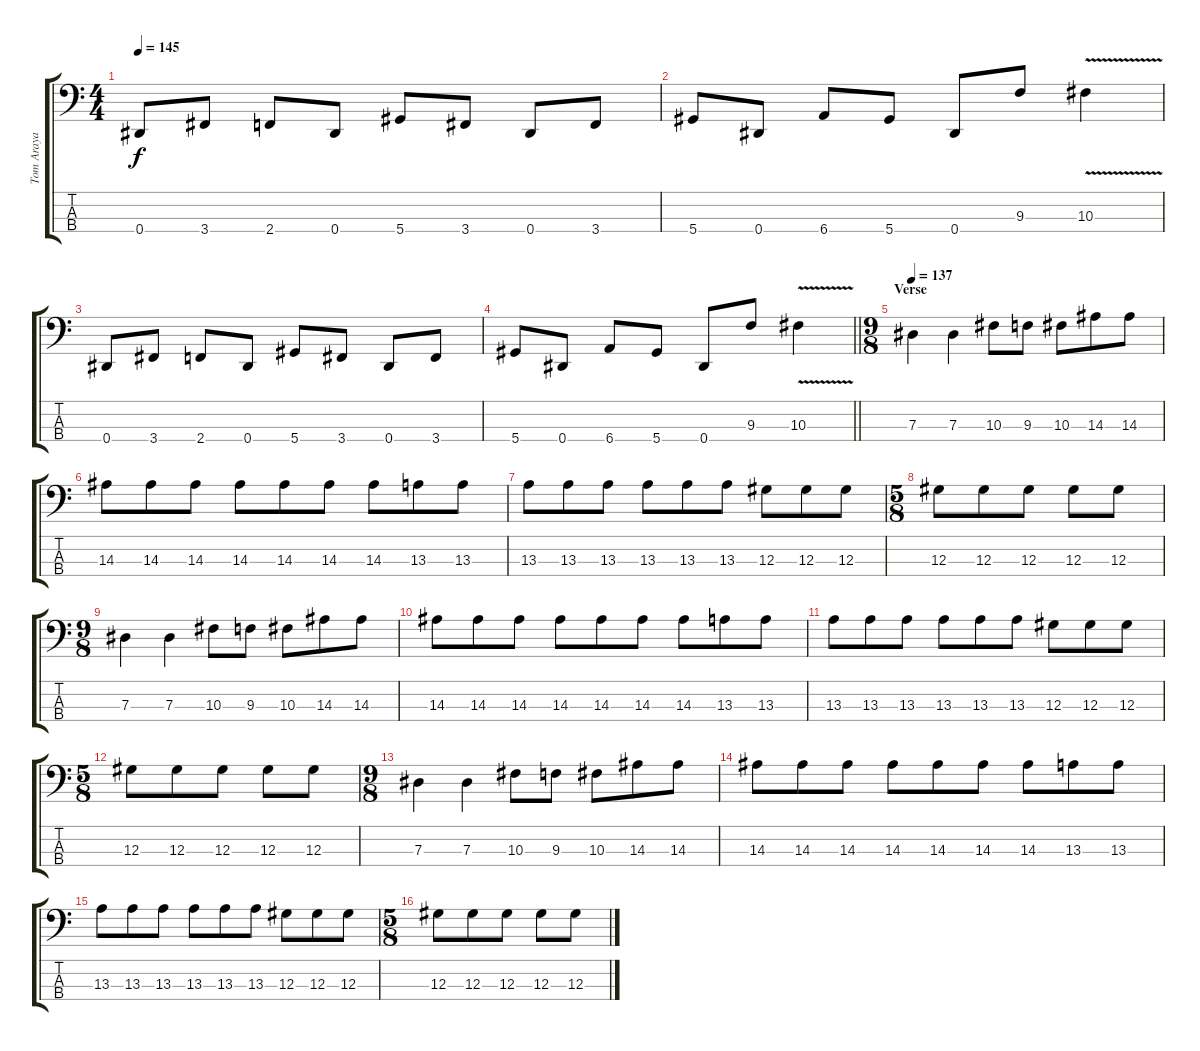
\track ("Tom Araya" "Tom Araya") {instrument electricbasspick}
\staff {score tabs}
\tuning (Gb2 Db2 Ab1 Eb1) {hide}
\ts (4 4)
\tempo 145
\clef f4
\ks c
0.4.8{dy f} 3.4.8 2.4.8 0.4.8 5.4.8 3.4.8 0.4.8 3.4.8 |
5.4.8 0.4.8 6.4.8 5.4.8 0.4.8 9.3.8 10.3{v}.4 |
0.4.8 3.4.8 2.4.8 0.4.8 5.4.8 3.4.8 0.4.8 3.4.8 |
\barLineRight lightlight
5.4.8 0.4.8 6.4.8 5.4.8 0.4.8 9.3.8 10.3{v}.4 |
\ts (9 8)
\section ("" "Verse ")
\tempo 137
7.3.4 7.3.4 10.3.8 9.3.8 10.3.8 14.3.8 14.3.8 |
14.3.8 14.3.8 14.3.8 14.3.8 14.3.8 14.3.8 14.3.8 13.3.8 13.3.8 |
13.3.8 13.3.8 13.3.8 13.3.8 13.3.8 13.3.8 12.3.8 12.3.8 12.3.8 |
\ts (5 8)
12.3.8 12.3.8 12.3.8 12.3.8 12.3.8 |
\ts (9 8)
7.3.4 7.3.4 10.3.8 9.3.8 10.3.8 14.3.8 14.3.8 |
14.3.8 14.3.8 14.3.8 14.3.8 14.3.8 14.3.8 14.3.8 13.3.8 13.3.8 |
13.3.8 13.3.8 13.3.8 13.3.8 13.3.8 13.3.8 12.3.8 12.3.8 12.3.8 |
\ts (5 8)
12.3.8 12.3.8 12.3.8 12.3.8 12.3.8 |
\ts (9 8)
7.3.4 7.3.4 10.3.8 9.3.8 10.3.8 14.3.8 14.3.8 |
14.3.8 14.3.8 14.3.8 14.3.8 14.3.8 14.3.8 14.3.8 13.3.8 13.3.8 |
13.3.8 13.3.8 13.3.8 13.3.8 13.3.8 13.3.8 12.3.8 12.3.8 12.3.8 |
\ts (5 8)
12.3.8 12.3.8 12.3.8 12.3.8 12.3.8
